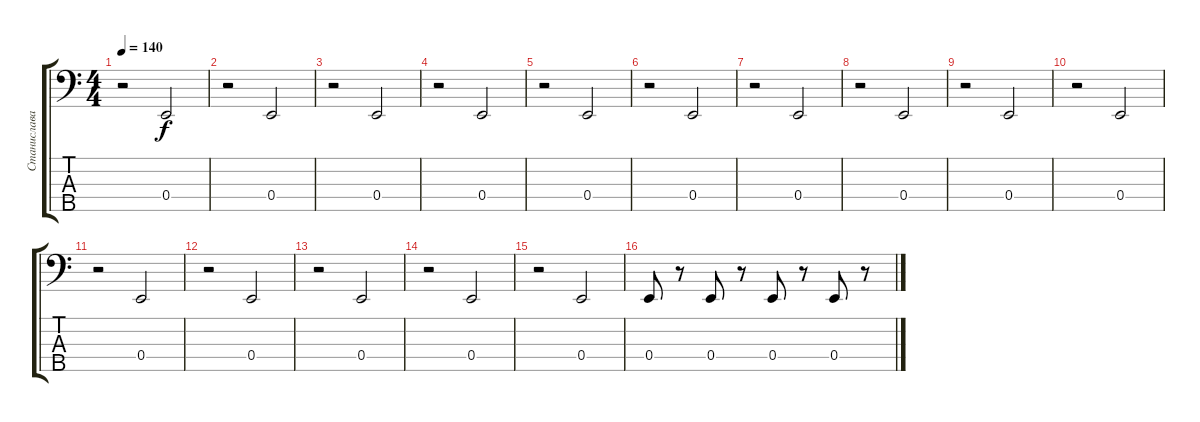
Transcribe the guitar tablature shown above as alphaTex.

\track ("Станислава Матвеева (бас-гитара)" "Станислава") {instrument electricbassfinger}
\staff {score tabs}
\tuning (G2 D2 A1 E1 B0) {hide}
\ts (4 4)
\tempo 140
\clef f4
\ks c
r.2{dy f} 0.4.2 |
r.2 0.4.2 |
r.2 0.4.2 |
r.2 0.4.2 |
r.2 0.4.2 |
r.2 0.4.2 |
r.2 0.4.2 |
r.2 0.4.2 |
r.2 0.4.2 |
r.2 0.4.2 |
r.2 0.4.2 |
r.2 0.4.2 |
r.2 0.4.2 |
r.2 0.4.2 |
r.2 0.4.2 |
0.4.8 r.8 0.4.8 r.8 0.4.8 r.8 0.4.8 r.8
